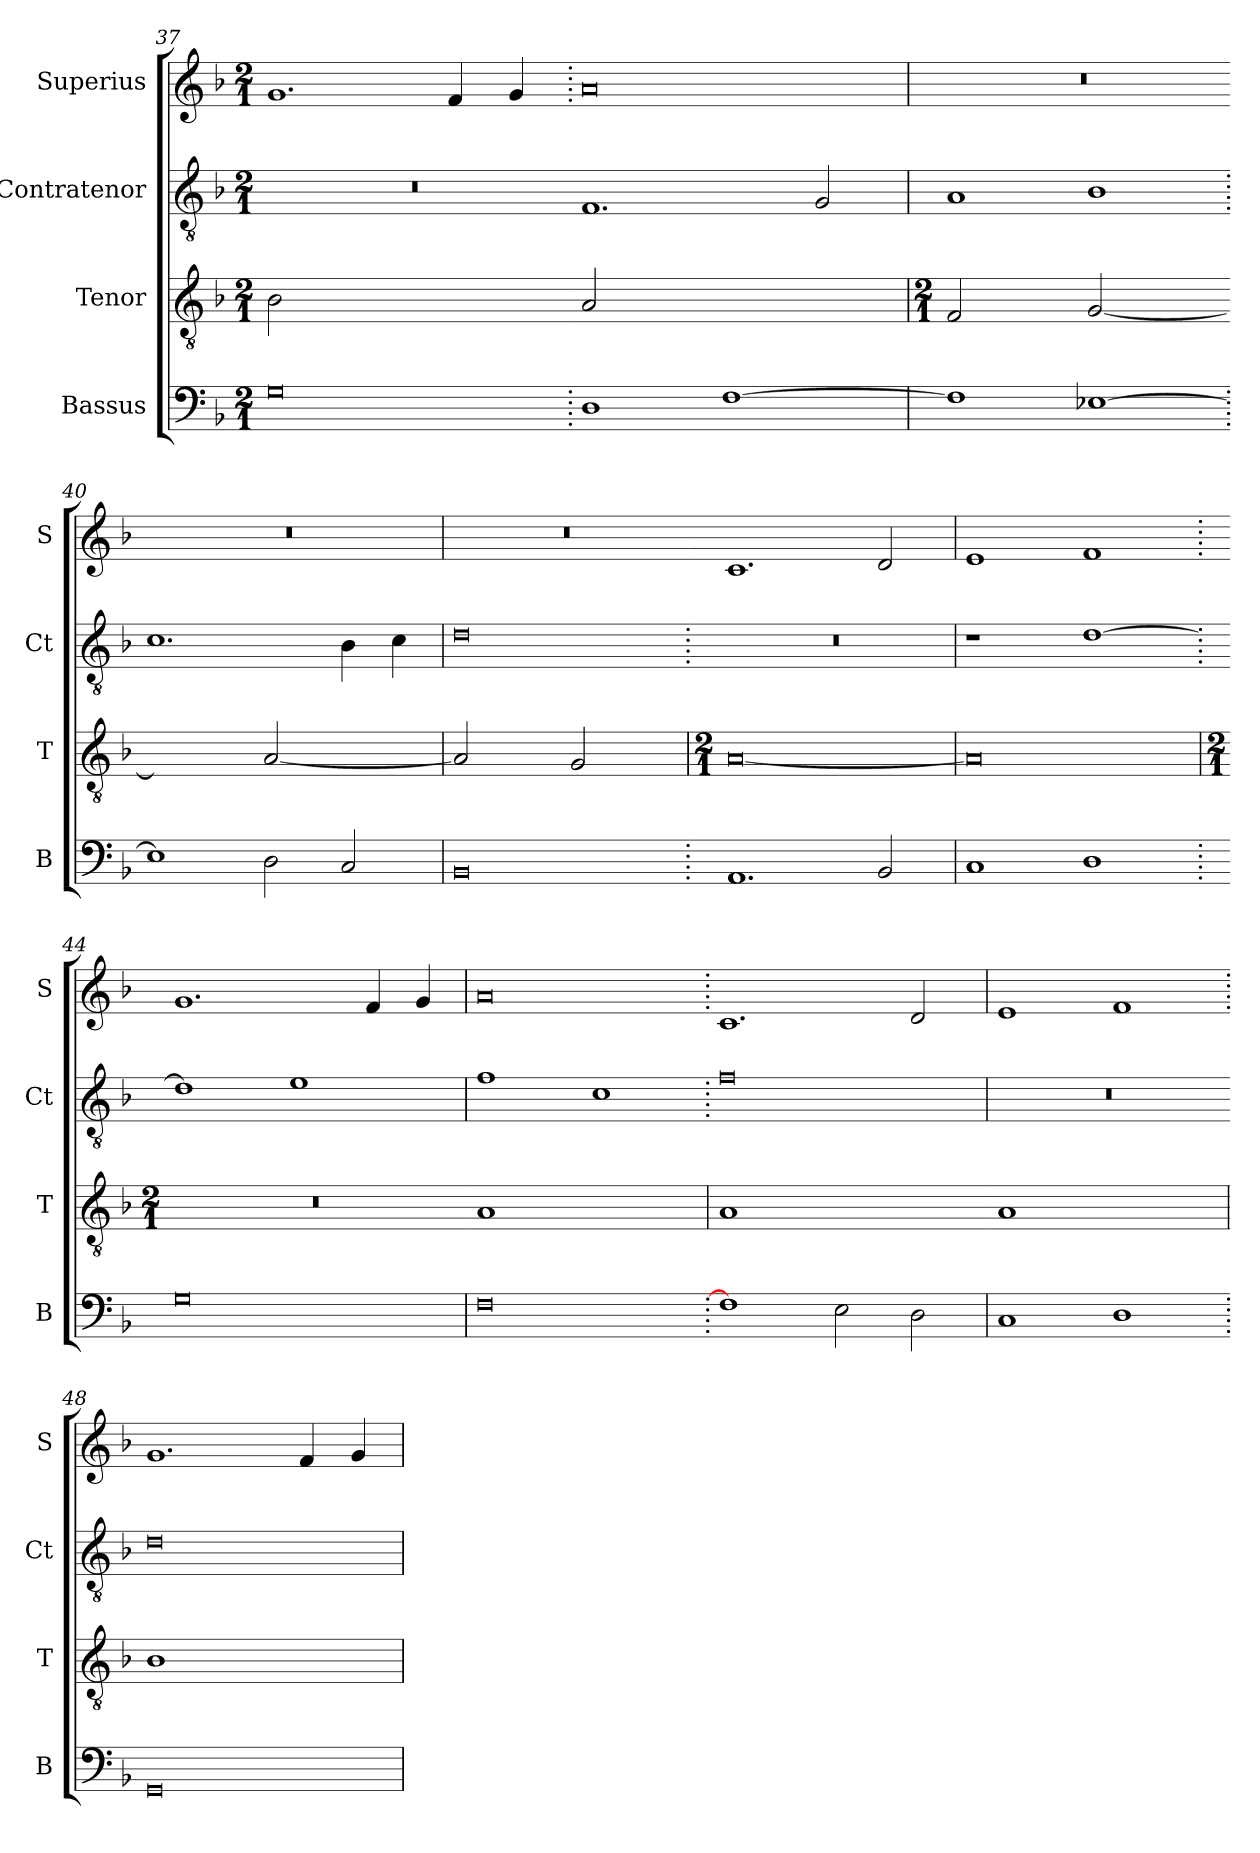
**kern	**kern	**kern	**kern
*part4	*part3	*part2	*part1
*staff4	*staff3	*staff2	*staff1
*I"Bassus	*I"Tenor	*I"Contratenor	*I"Superius
*I'B	*I'T	*I'Ct	*I'S
*clefF4	*clefGv2	*clefGv2	*clefG2
*k[b-]	*k[b-]	*k[b-]	*k[b-]
*d:	*d:	*d:	*d:
*M2/1	*M2/1	*M2/1	*M2/1
=37	=37	=37	=37
!	!LO:N:vis=2	!	!
0G	0B-	0r	1.g
.	.	.	4f
.	.	.	4g
=38.	=38-	=38.	=38.
!	!LO:N:vis=2	!	!
1D	0A	1.F	0a
[1F	.	.	.
.	.	2G	.
=39	=39	=39	=39
*	*M2/1	*	*
!	!LO:N:vis=2	!	!
1F]	1F	1A	0r
!	!LO:N:vis=2	!	!
[1E-X	[1G	1B-	.
=40.	=40-	=40.	=40.
!	!LO:N:vis=2	!	!
1E-]	1Gyy]	1.c	0r
!	!LO:N:vis=2	!	!
2D	[1A	.	.
2C	.	4B-	.
.	.	4c	.
=41	=41	=41	=41
!	!LO:N:vis=2	!	!
0BB-	1A]	0d	0r
!	!LO:N:vis=2	!	!
.	1G	.	.
=42.	=42	=42.	=42.
*	*M2/1	*	*
1.AA	[0A	0r	1.c
2BB-	.	.	2d
=43	=43	=43	=43
1C	0A]	1r	1e
1D	.	[1d	1f
=44.	=44	=44.	=44.
*	*M2/1	*	*
!	!LO:N:vis=1	!	!
0G	0r	1d]	1.g
.	.	1e	.
.	.	.	4f
.	.	.	4g
=45	=45-	=45	=45
!	!LO:N:vis=1	!	!
0F	0A	1f	0a
.	.	1c	.
=46.	=46	=46.	=46.
!	!LO:N:vis=1	!	!
1F]	0A	0f	1.c
2E	.	.	.
2D	.	.	2d
=47	=47-	=47	=47
!	!LO:N:vis=1	!	!
1C	0A	0r	1e
1D	.	.	1f
=48.	=48	=48.	=48.
!	!LO:N:vis=1	!	!
0GG	0B-	0d	1.g
.	.	.	4f
.	.	.	4g
=	=	=	=
*-	*-	*-	*-
